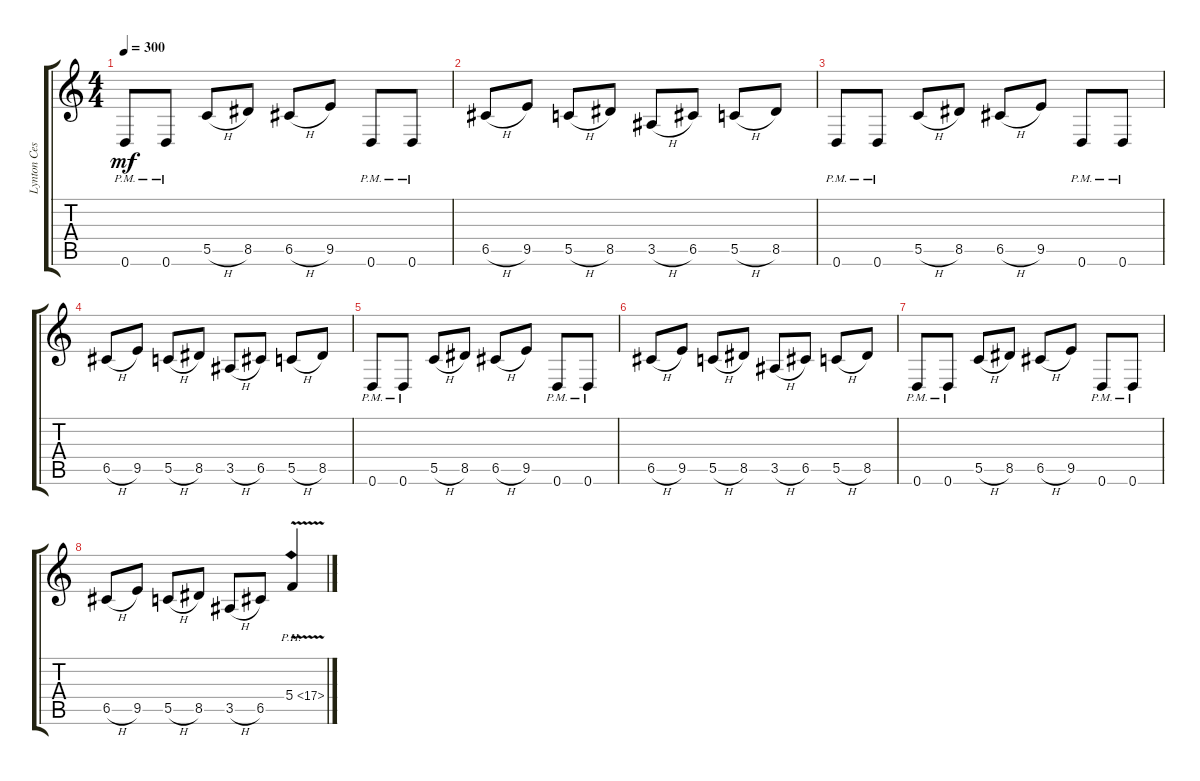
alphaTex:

\track ("Lynton Cessford" "Lynton Ces") {instrument distortionguitar}
\staff {score tabs}
\tuning (D4 A3 F3 C3 G2 D2) {hide}
\ts (4 4)
\tempo 300
\clef g2
\ks c
0.6{pm}.8{dy mf} 0.6{pm}.8 5.5{h}.8 8.5.8 6.5{h}.8 9.5.8 0.6{pm}.8 0.6{pm}.8 |
6.5{h}.8 9.5.8 5.5{h}.8 8.5.8 3.5{h}.8 6.5.8 5.5{h}.8 8.5.8 |
0.6{pm}.8 0.6{pm}.8 5.5{h}.8 8.5.8 6.5{h}.8 9.5.8 0.6{pm}.8 0.6{pm}.8 |
6.5{h}.8 9.5.8 5.5{h}.8 8.5.8 3.5{h}.8 6.5.8 5.5{h}.8 8.5.8 |
0.6{pm}.8 0.6{pm}.8 5.5{h}.8 8.5.8 6.5{h}.8 9.5.8 0.6{pm}.8 0.6{pm}.8 |
6.5{h}.8 9.5.8 5.5{h}.8 8.5.8 3.5{h}.8 6.5.8 5.5{h}.8 8.5.8 |
0.6{pm}.8 0.6{pm}.8 5.5{h}.8 8.5.8 6.5{h}.8 9.5.8 0.6{pm}.8 0.6{pm}.8 |
6.5{h}.8 9.5.8 5.5{h}.8 8.5.8 3.5{h}.8 6.5.8 5.4{ph 12 v}.4
